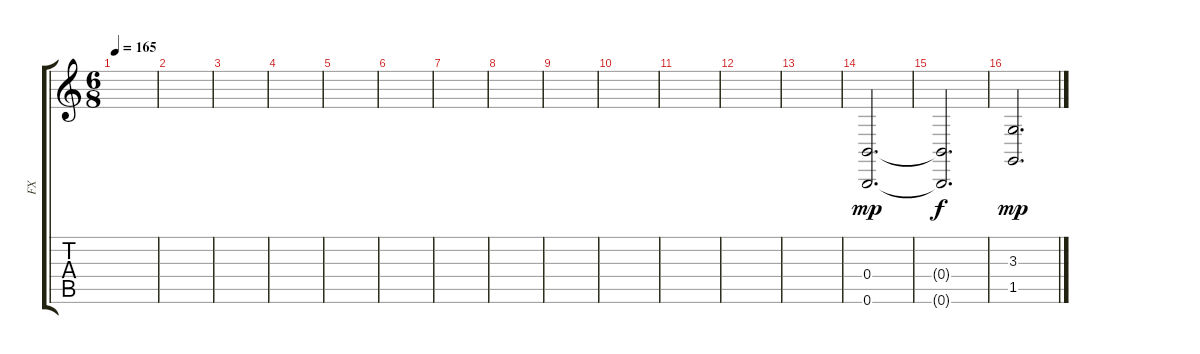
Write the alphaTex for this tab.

\track ("FX" "FX") {instrument fx4atmosphere}
\staff {score tabs}
\tuning (Db4 Ab3 E3 B2 Gb2 B1) {hide}
\ts (6 8)
\tempo 165
\clef g2
\ks c
|
|
|
|
|
|
|
|
|
|
|
|
|
(0.4 0.6).2{d dy mp volume 11 instrument stringensemble1} |
(0.4{t} 0.6{t}).2{d dy f} |
(3.3 1.5).2{d dy mp}
